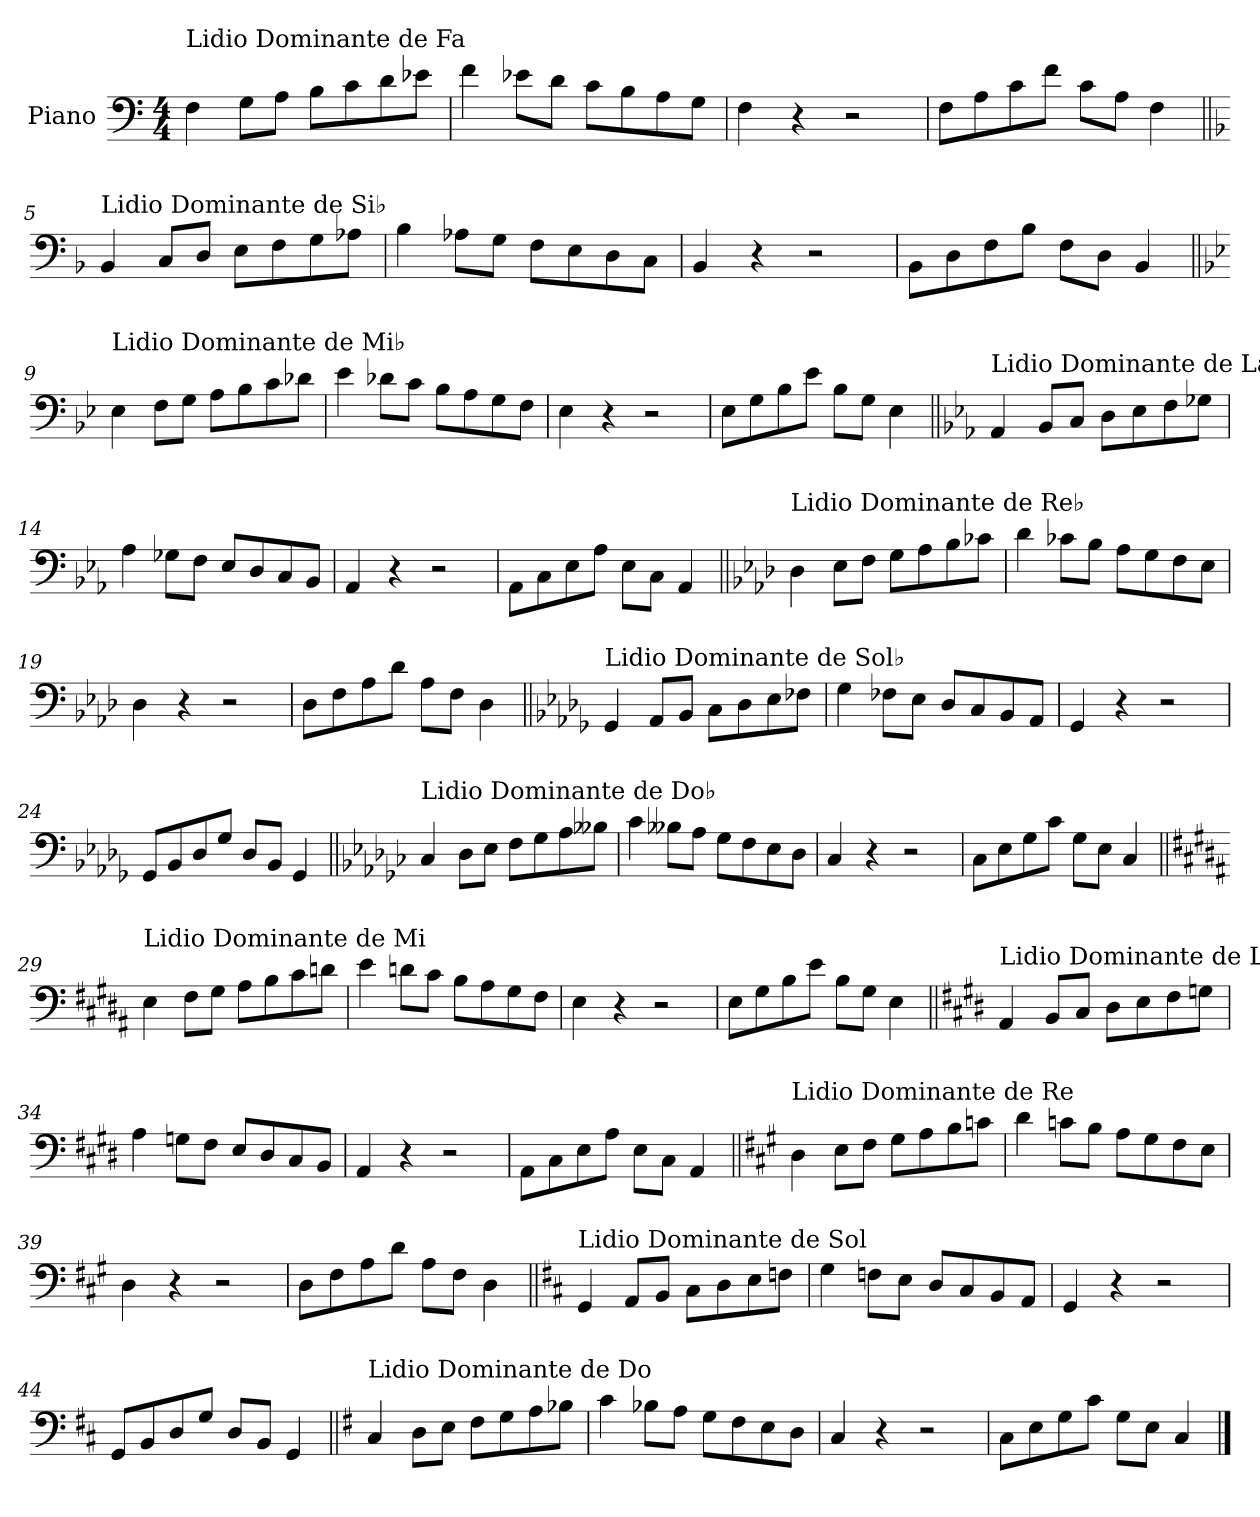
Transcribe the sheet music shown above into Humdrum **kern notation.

**kern
*part1
*staff1
*I"Piano
*I'Pno.
*clefF4
*k[]
*M4/4
=1
!LO:TX:a:t=Lidio Dominante de Fa
4F\
8G\L
8A\J
8B\L
8c\
8d\
8e-X\J
=2
4f\
8e-X\L
8d\J
8c\L
8B\
8A\
8G\J
=3
4F\
4r
2r
=4
8F\L
8A\
8c\
8f\J
8c\L
8A\J
4F\
!!LO:LB:g=z
=5||
*k[b-]
!LO:TX:a:t=Lidio Dominante de Si♭
4BB-/
8C/L
8D/J
8E\L
8F\
8G\
8A-X\J
=6
4B-\
8A-X\L
8G\J
8F\L
8E\
8D\
8C\J
=7
4BB-/
4r
2r
=8
8BB-\L
8D\
8F\
8B-\J
8F\L
8D\J
4BB-/
!!LO:LB:g=z
=9||
*k[b-e-]
!LO:TX:a:t=Lidio Dominante de Mi♭
4E-\
8F\L
8G\J
8A\L
8B-\
8c\
8d-X\J
=10
4e-\
8d-X\L
8c\J
8B-\L
8A\
8G\
8F\J
=11
4E-\
4r
2r
=12
8E-\L
8G\
8B-\
8e-\J
8B-\L
8G\J
4E-\
!!LO:LB:g=z
=13||
*k[b-e-a-]
!LO:TX:a:t=Lidio Dominante de La♭
4AA-/
8BB-/L
8C/J
8D\L
8E-\
8F\
8G-X\J
=14
4A-\
8G-X\L
8F\J
8E-/L
8D/
8C/
8BB-/J
=15
4AA-/
4r
2r
=16
8AA-\L
8C\
8E-\
8A-\J
8E-\L
8C\J
4AA-/
!!LO:LB:g=z
=17||
*k[b-e-a-d-]
!LO:TX:a:t=Lidio Dominante de Re♭
4D-\
8E-\L
8F\J
8G\L
8A-\
8B-\
8c-X\J
=18
4d-\
8c-X\L
8B-\J
8A-\L
8G\
8F\
8E-\J
=19
4D-\
4r
2r
=20
8D-\L
8F\
8A-\
8d-\J
8A-\L
8F\J
4D-\
!!LO:LB:g=z
=21||
*k[b-e-a-d-g-]
!LO:TX:a:t=Lidio Dominante de Sol♭
4GG-/
8AA-/L
8BB-/J
8C\L
8D-\
8E-\
8F-X\J
=22
4G-\
8F-X\L
8E-\J
8D-/L
8C/
8BB-/
8AA-/J
=23
4GG-/
4r
2r
=24
8GG-/L
8BB-/
8D-/
8G-/J
8D-/L
8BB-/J
4GG-/
!!LO:LB:g=z
=25||
*k[b-e-a-d-g-c-]
!LO:TX:a:t=Lidio Dominante de Do♭
4C-/
8D-\L
8E-\J
8F\L
8G-\
8A-\
8B--X\J
=26
4c-\
8B--X\L
8A-\J
8G-\L
8F\
8E-\
8D-\J
=27
4C-/
4r
2r
=28
8C-\L
8E-\
8G-\
8c-\J
8G-\L
8E-\J
4C-/
!!LO:LB:g=z
=29||
*k[f#c#g#d#a#]
!LO:TX:a:t=Lidio Dominante de Mi
4E\
8F#\L
8G#\J
8A#\L
8B\
8c#\
8dn\J
=30
4e\
8dn\L
8c#\J
8B\L
8A#\
8G#\
8F#\J
=31
4E\
4r
2r
=32
8E\L
8G#\
8B\
8e\J
8B\L
8G#\J
4E\
!!LO:LB:g=z
=33||
*k[f#c#g#d#]
!LO:TX:a:t=Lidio Dominante de La
4AA/
8BB/L
8C#/J
8D#\L
8E\
8F#\
8Gn\J
=34
4A\
8Gn\L
8F#\J
8E/L
8D#/
8C#/
8BB/J
=35
4AA/
4r
2r
=36
8AA\L
8C#\
8E\
8A\J
8E\L
8C#\J
4AA/
!!LO:LB:g=z
=37||
*k[f#c#g#]
!LO:TX:a:t=Lidio Dominante de Re
4D\
8E\L
8F#\J
8G#\L
8A\
8B\
8cn\J
=38
4d\
8cn\L
8B\J
8A\L
8G#\
8F#\
8E\J
=39
4D\
4r
2r
=40
8D\L
8F#\
8A\
8d\J
8A\L
8F#\J
4D\
!!LO:LB:g=z
=41||
*k[f#c#]
!LO:TX:a:t=Lidio Dominante de Sol
4GG/
8AA/L
8BB/J
8C#\L
8D\
8E\
8Fn\J
=42
4G\
8Fn\L
8E\J
8D/L
8C#/
8BB/
8AA/J
=43
4GG/
4r
2r
=44
8GG/L
8BB/
8D/
8G/J
8D/L
8BB/J
4GG/
!!LO:LB:g=z
=45||
*k[f#]
!LO:TX:a:t=Lidio Dominante de Do
4C/
8D\L
8E\J
8F#\L
8G\
8A\
8B-X\J
=46
4c\
8B-X\L
8A\J
8G\L
8F#\
8E\
8D\J
=47
4C/
4r
2r
=48
8C\L
8E\
8G\
8c\J
8G\L
8E\J
4C/
==
*-
